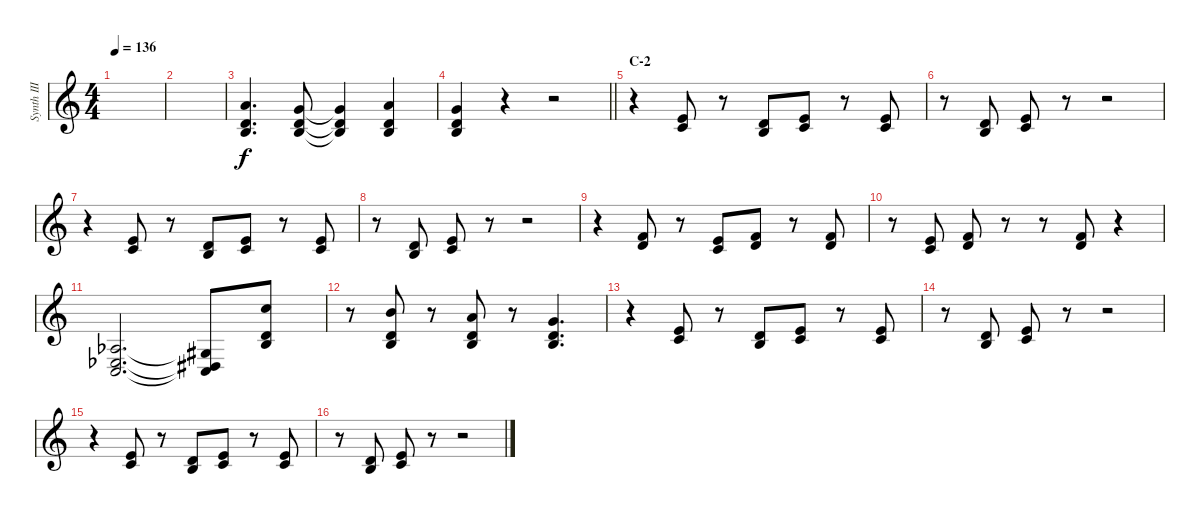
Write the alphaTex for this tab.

\track ("Synth III" "Synth III") {instrument synthbrass1}
\staff {score}
\tuning (E4 B3 G3 D3 A2 D2) {hide}
\ts (4 4)
\tempo 136
\clef g2
\ks c
|
|
(5.1 3.2 4.3).4{d} (3.1 3.2 4.3).8 (3.1{t} 3.2{t} 4.3{t}).4 (5.1 3.2 4.3).4 |
\barLineRight lightlight
(3.1 3.2 4.3).4 r.4 r.2 |
\section ("" "C-2")
r.4 (0.1 1.2).8 r.8 (3.2 4.3).8 (0.1 1.2).8 r.8 (0.1 1.2).8 |
r.8 (3.2 4.3).8 (0.1 1.2).8 r.8 r.2 |
r.4 (0.1 1.2).8 r.8 (3.2 4.3).8 (0.1 1.2).8 r.8 (0.1 1.2).8 |
r.8 (3.2 4.3).8 (0.1 1.2).8 r.8 r.2 |
r.4 (1.1 3.2).8 r.8 (0.1 1.2).8 (1.1 3.2).8 r.8 (1.1 3.2).8 |
r.8 (0.1 1.2).8 (1.1 3.2).8 r.8 r.8 (1.1 3.2).8 r.4 |
(1.3{acc b} 1.4{acc b} 3.5).2{d} (1.3{t} 1.4{t} 3.5{t}).8 (8.1 3.2 4.3).8 |
r.8 (7.1 3.2 4.3).8 r.8 (5.1 3.2 4.3).8 r.8 (3.1 3.2 4.3).4{d} |
r.4 (0.1 1.2).8 r.8 (3.2 4.3).8 (0.1 1.2).8 r.8 (0.1 1.2).8 |
r.8 (3.2 4.3).8 (0.1 1.2).8 r.8 r.2 |
r.4 (0.1 1.2).8 r.8 (3.2 4.3).8 (0.1 1.2).8 r.8 (0.1 1.2).8 |
r.8 (3.2 4.3).8 (0.1 1.2).8 r.8 r.2
